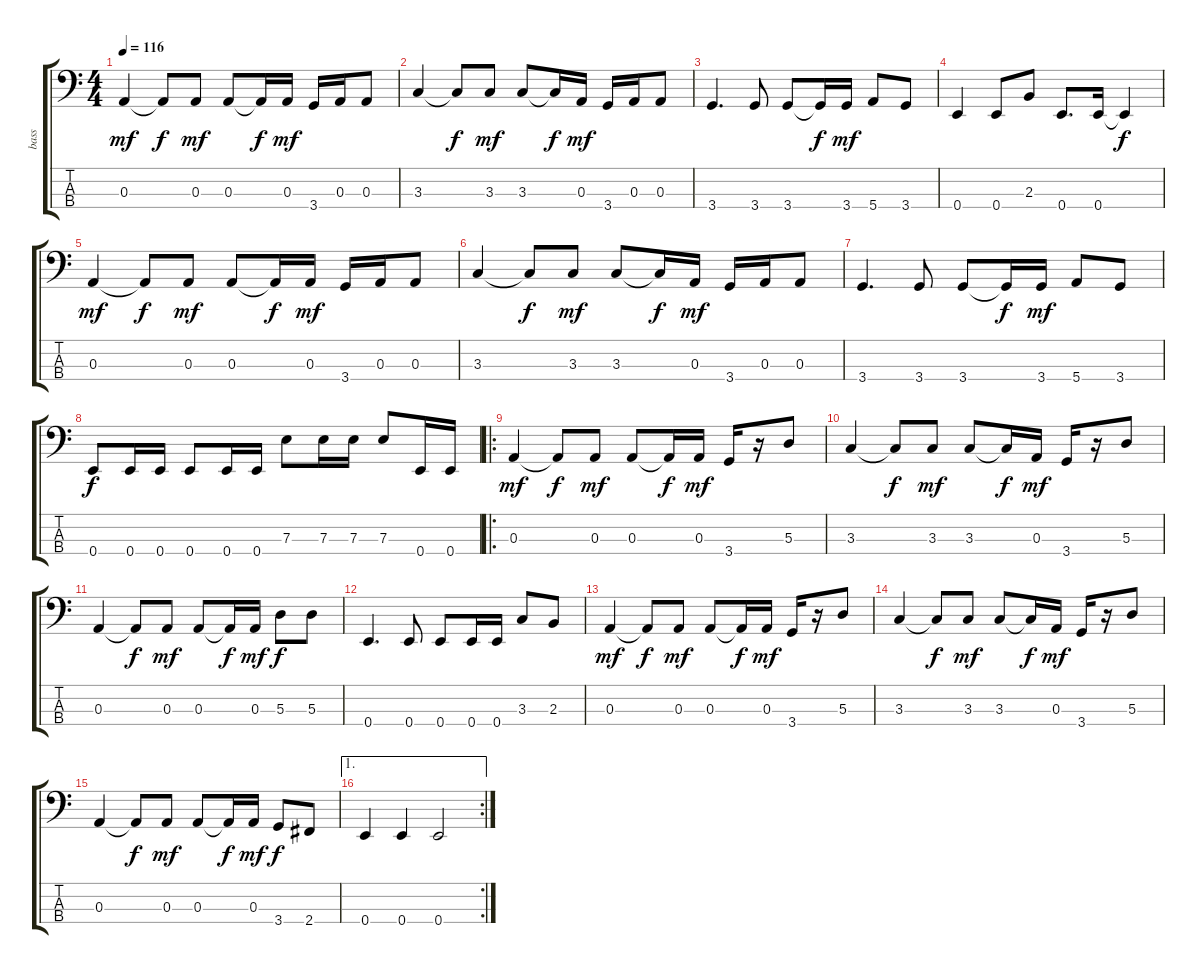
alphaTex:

\track ("bass" "bass") {instrument electricbassfinger}
\staff {score tabs}
\tuning (G2 D2 A1 E1) {hide}
\ts (4 4)
\tempo 116
\clef f4
\ks c
0.3.4{dy mf} 0.3{t}.8{dy f} 0.3.8{dy mf} 0.3.8 0.3{t}.16{dy f} 0.3.16{dy mf} 3.4.16 0.3.16 0.3.8 |
3.3.4 3.3{t}.8{dy f} 3.3.8{dy mf} 3.3.8 3.3{t}.16{dy f} 0.3.16{dy mf} 3.4.16 0.3.16 0.3.8 |
3.4.4{d} 3.4.8 3.4.8 3.4{t}.16{dy f} 3.4.16{dy mf} 5.4.8 3.4.8 |
0.4.4 0.4.8 2.3.8 0.4.8{d} 0.4.16 0.4{t}.4{dy f} |
0.3.4{dy mf} 0.3{t}.8{dy f} 0.3.8{dy mf} 0.3.8 0.3{t}.16{dy f} 0.3.16{dy mf} 3.4.16 0.3.16 0.3.8 |
3.3.4 3.3{t}.8{dy f} 3.3.8{dy mf} 3.3.8 3.3{t}.16{dy f} 0.3.16{dy mf} 3.4.16 0.3.16 0.3.8 |
3.4.4{d} 3.4.8 3.4.8 3.4{t}.16{dy f} 3.4.16{dy mf} 5.4.8 3.4.8 |
0.4.8{dy f} 0.4.16 0.4.16 0.4.8 0.4.16 0.4.16 7.3.8 7.3.16 7.3.16 7.3.8 0.4.16 0.4.16 |
\ro
0.3.4{dy mf} 0.3{t}.8{dy f} 0.3.8{dy mf} 0.3.8 0.3{t}.16{dy f} 0.3.16{dy mf} 3.4.16 r.16 5.3.8 |
3.3.4 3.3{t}.8{dy f} 3.3.8{dy mf} 3.3.8 3.3{t}.16{dy f} 0.3.16{dy mf} 3.4.16 r.16 5.3.8 |
0.3.4 0.3{t}.8{dy f} 0.3.8{dy mf} 0.3.8 0.3{t}.16{dy f} 0.3.16{dy mf} 5.3.8{dy f} 5.3.8 |
0.4.4{d} 0.4.8 0.4.8 0.4.16 0.4.16 3.3.8 2.3.8 |
0.3.4{dy mf} 0.3{t}.8{dy f} 0.3.8{dy mf} 0.3.8 0.3{t}.16{dy f} 0.3.16{dy mf} 3.4.16 r.16 5.3.8 |
3.3.4 3.3{t}.8{dy f} 3.3.8{dy mf} 3.3.8 3.3{t}.16{dy f} 0.3.16{dy mf} 3.4.16 r.16 5.3.8 |
0.3.4 0.3{t}.8{dy f} 0.3.8{dy mf} 0.3.8 0.3{t}.16{dy f} 0.3.16{dy mf} 3.4.8{dy f} 2.4.8 |
\ae 1
\rc 2
0.4.4 0.4.4 0.4.2
